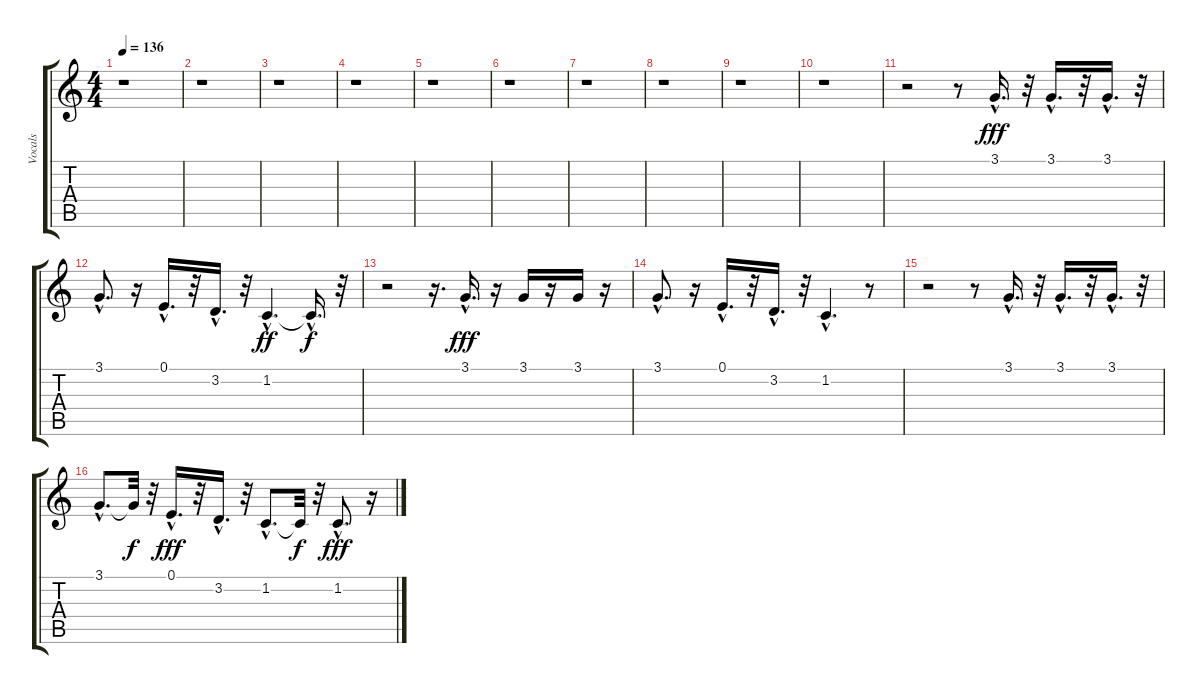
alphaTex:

\track ("Vocals" "Vocals") {instrument acousticgrandpiano}
\staff {score tabs}
\tuning (E4 B3 G3 D3 A2 E2) {hide}
\ts (4 4)
\tempo 136
\clef g2
\ks c
r.1{dy fff instrument acousticgrandpiano} |
r.1 |
r.1 |
r.1 |
r.1 |
r.1 |
r.1 |
r.1 |
r.1 |
r.1 |
r.2 r.8 3.1{hac}.16{d} r.32 3.1{hac}.16{d} r.32 3.1{hac}.16{d} r.32 |
3.1{hac}.8{d} r.16 0.1{hac}.16{d} r.32 3.2{hac}.16{d} r.32 1.2{hac}.4{d dy ff} 1.2{hac t}.16{d dy f} r.32 |
r.2 r.16{d} 3.1{hac}.16{d dy fff} r.16 3.1.16 r.16 3.1.16 r.16 |
3.1{hac}.8{d} r.16 0.1{hac}.16{d} r.32 3.2{hac}.16{d} r.32 1.2{hac}.4{d} r.8 |
r.2 r.8 3.1{hac}.16{d} r.32 3.1{hac}.16{d} r.32 3.1{hac}.16{d} r.32 |
3.1{hac}.8{d} 3.1{t}.32{dy f} r.32 0.1{hac}.16{d dy fff} r.32 3.2{hac}.16{d} r.32 1.2{hac}.8{d} 1.2{t}.32{dy f} r.32 1.2{hac}.8{d dy fff} r.16
